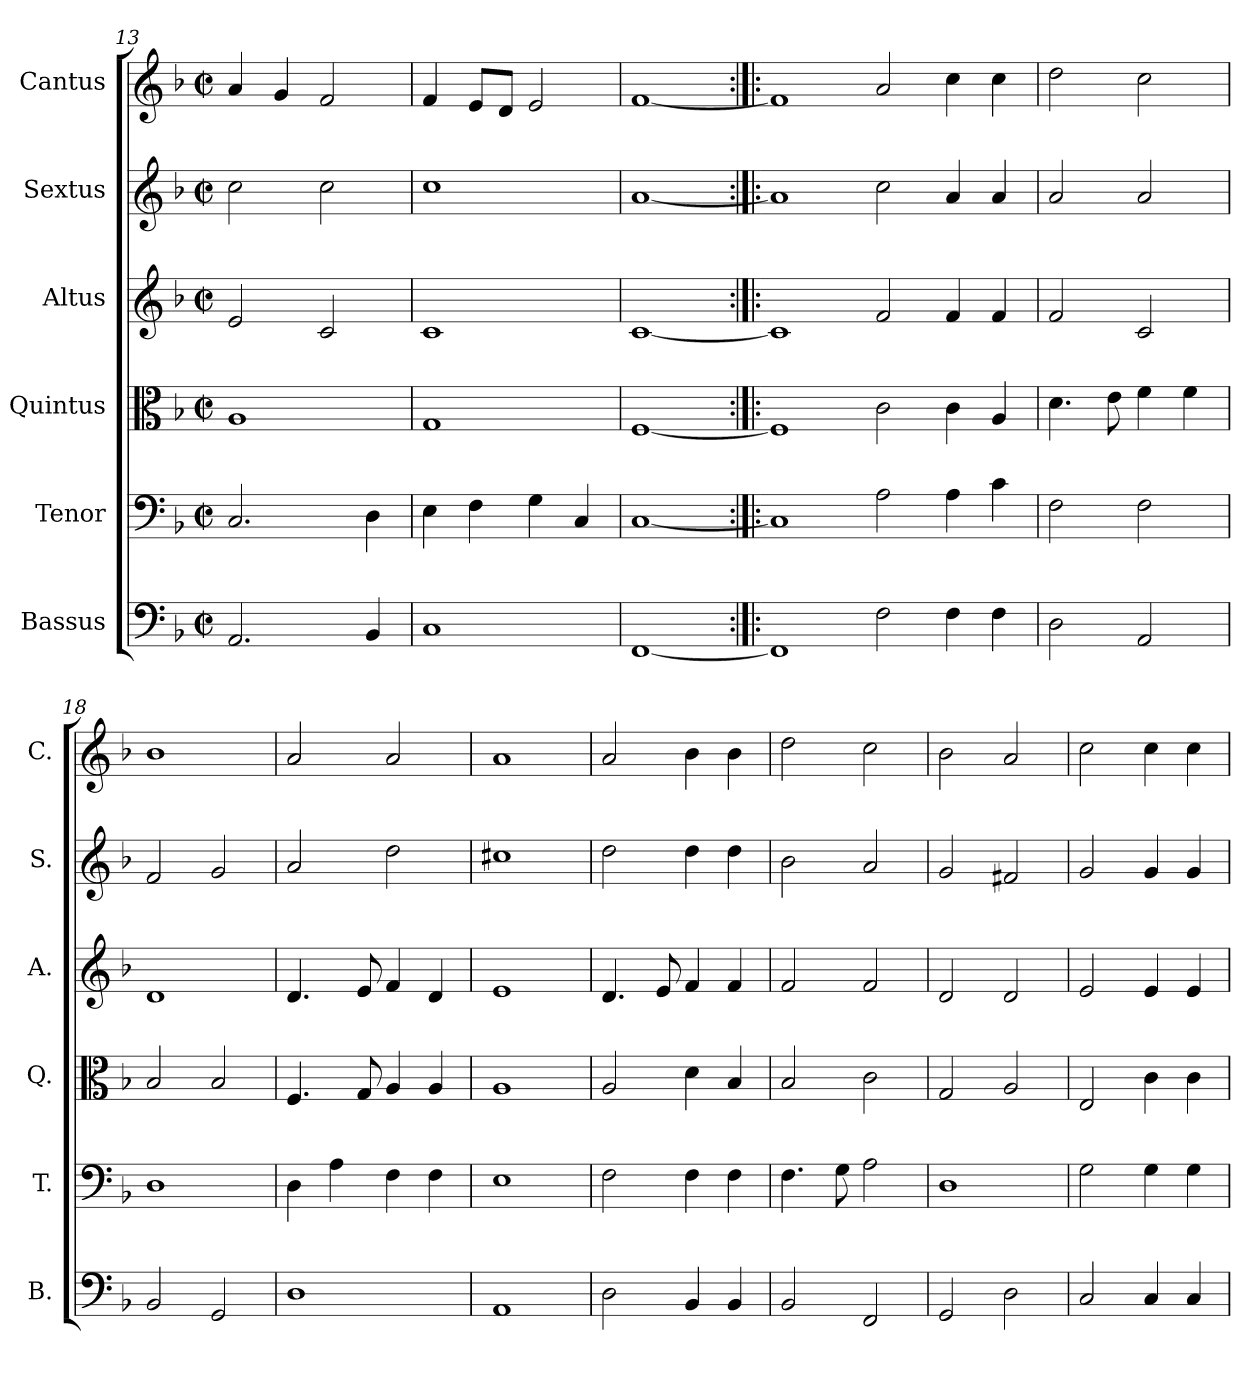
**kern	**kern	**kern	**kern	**kern	**kern
*part6	*part5	*part4	*part3	*part2	*part1
*staff6	*staff5	*staff4	*staff3	*staff2	*staff1
*I"Bassus	*I"Tenor	*I"Quintus	*I"Altus	*I"Sextus	*I"Cantus
*I'B.	*I'T.	*I'Q.	*I'A.	*I'S.	*I'C.
!!LO:LB:g=z
*clefF4	*clefF4	*clefC3	*clefG2	*clefG2	*clefG2
*k[b-]	*k[b-]	*k[b-]	*k[b-]	*k[b-]	*k[b-]
*F:	*F:	*F:	*F:	*F:	*F:
*M2/2	*M2/2	*M2/2	*M2/2	*M2/2	*M2/2
*met(c|)	*met(c|)	*met(c|)	*met(c|)	*met(c|)	*met(c|)
=13	=13	=13	=13	=13	=13
2.AA/	2.C/	1A	2e/	2cc\	4a/
.	.	.	.	.	4g/
.	.	.	2c/	2cc\	2f/
4BB-/	4D\	.	.	.	.
=14	=14	=14	=14	=14	=14
1C	4E\	1G	1c	1cc	4f/
.	4F\	.	.	.	8e/L
.	.	.	.	.	8d/J
.	4G\	.	.	.	2e/
.	4C/	.	.	.	.
=15	=15	=15	=15	=15	=15
[1FF	[1C	[1F	[1c	[1a	[1f
=16:|!|:	=16:|!|:	=16:|!|:	=16:|!|:	=16:|!|:	=16:|!|:
1FF]	1C]	1F]	1c]	1a]	1f]
2F\	2A\	2c\	2f/	2cc\	2a/
4F\	4A\	4c\	4f/	4a/	4cc\
4F\	4c\	4A/	4f/	4a/	4cc\
=17	=17	=17	=17	=17	=17
2D\	2F\	4.d\	2f/	2a/	2dd\
.	.	8e\	.	.	.
2AA/	2F\	4f\	2c/	2a/	2cc\
.	.	4f\	.	.	.
=18	=18	=18	=18	=18	=18
2BB-/	1D	2B-/	1d	2f/	1b-
2GG/	.	2B-/	.	2g/	.
=19	=19	=19	=19	=19	=19
1D	4D\	4.F/	4.d/	2a/	2a/
.	4A\	.	.	.	.
.	.	8G/	8e/	.	.
.	4F\	4A/	4f/	2dd\	2a/
.	4F\	4A/	4d/	.	.
=20	=20	=20	=20	=20	=20
1AA	1E	1A	1e	1cc#X	1a
=21	=21	=21	=21	=21	=21
2D\	2F\	2A/	4.d/	2dd\	2a/
.	.	.	8e/	.	.
4BB-/	4F\	4d\	4f/	4dd\	4b-\
4BB-/	4F\	4B-/	4f/	4dd\	4b-\
=22	=22	=22	=22	=22	=22
2BB-/	4.F\	2B-/	2f/	2b-\	2dd\
.	8G\	.	.	.	.
2FF/	2A\	2c\	2f/	2a/	2cc\
=23	=23	=23	=23	=23	=23
2GG/	1D	2G/	2d/	2g/	2b-\
2D\	.	2A/	2d/	2f#X/	2a/
!!LO:LB:g=z
=24	=24	=24	=24	=24	=24
2C/	2G\	2E/	2e/	2g/	2cc\
4C/	4G\	4c\	4e/	4g/	4cc\
4C/	4G\	4c\	4e/	4g/	4cc\
=	=	=	=	=	=
*-	*-	*-	*-	*-	*-
